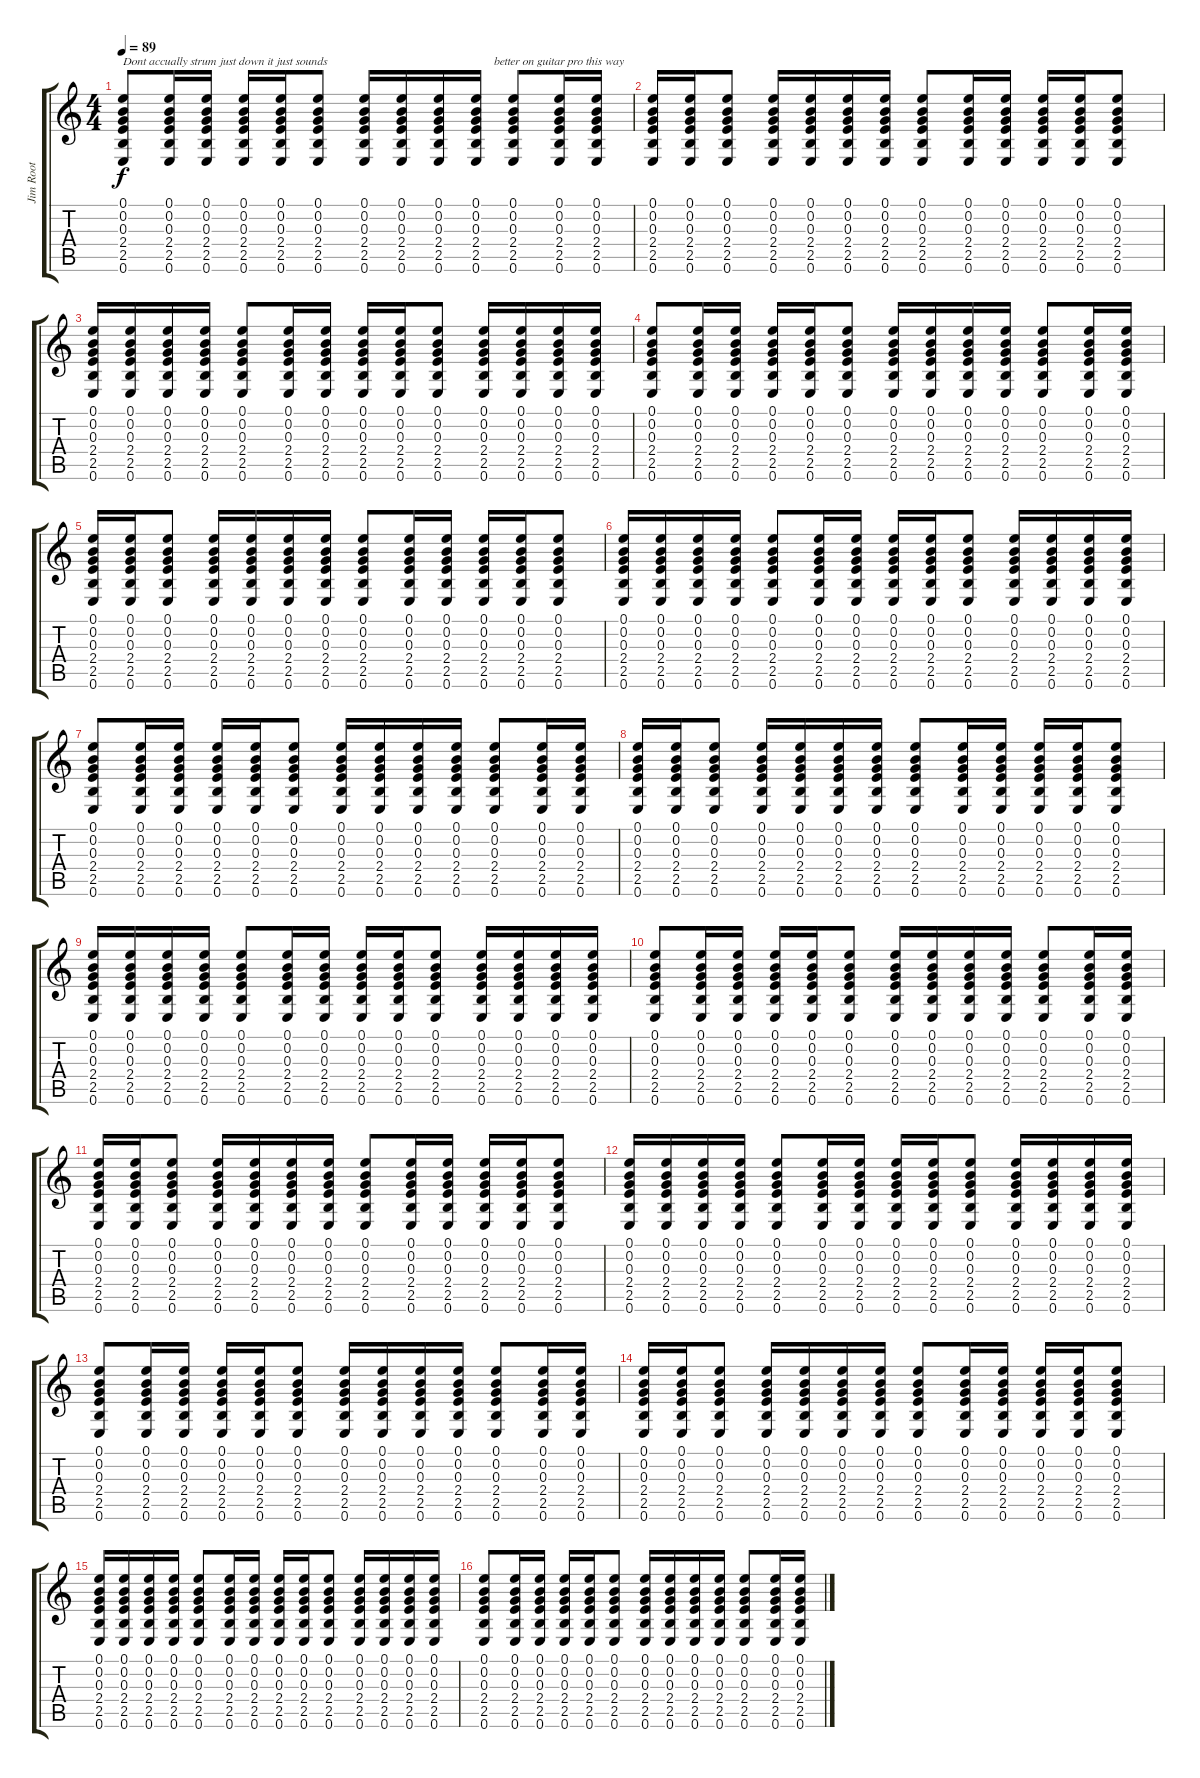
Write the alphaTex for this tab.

\track ("Jim Root" "Jim Root") {instrument acousticguitarsteel}
\staff {score tabs}
\tuning (E4 B3 G3 D3 A2 E2) {hide}
\ts (4 4)
\tempo 89
\clef g2
\ks c
(0.1 0.2 0.3 2.4 2.5 0.6).8{txt "Dont accually strum just down it just sounds " dy f volume 2 instrument acousticguitarsteel} (0.1 0.2 0.3 2.4 2.5 0.6).16{volume 2} (0.1 0.2 0.3 2.4 2.5 0.6).16{volume 3} (0.1 0.2 0.3 2.4 2.5 0.6).16{volume 3} (0.1 0.2 0.3 2.4 2.5 0.6).16{volume 4} (0.1 0.2 0.3 2.4 2.5 0.6).8{volume 5} (0.1 0.2 0.3 2.4 2.5 0.6).16 (0.1 0.2 0.3 2.4 2.5 0.6).16 (0.1 0.2 0.3 2.4 2.5 0.6).16{volume 7} (0.1 0.2 0.3 2.4 2.5 0.6).16{txt "      better on guitar pro this way"} (0.1 0.2 0.3 2.4 2.5 0.6).8 (0.1 0.2 0.3 2.4 2.5 0.6).16{volume 8} (0.1 0.2 0.3 2.4 2.5 0.6).16 |
(0.1 0.2 0.3 2.4 2.5 0.6).16 (0.1 0.2 0.3 2.4 2.5 0.6).16{volume 9} (0.1 0.2 0.3 2.4 2.5 0.6).8{volume 9} (0.1 0.2 0.3 2.4 2.5 0.6).16 (0.1 0.2 0.3 2.4 2.5 0.6).16{volume 9} (0.1 0.2 0.3 2.4 2.5 0.6).16 (0.1 0.2 0.3 2.4 2.5 0.6).16 (0.1 0.2 0.3 2.4 2.5 0.6).8 (0.1 0.2 0.3 2.4 2.5 0.6).16 (0.1 0.2 0.3 2.4 2.5 0.6).16 (0.1 0.2 0.3 2.4 2.5 0.6).16 (0.1 0.2 0.3 2.4 2.5 0.6).16 (0.1 0.2 0.3 2.4 2.5 0.6).8 |
(0.1 0.2 0.3 2.4 2.5 0.6).16 (0.1 0.2 0.3 2.4 2.5 0.6).16 (0.1 0.2 0.3 2.4 2.5 0.6).16 (0.1 0.2 0.3 2.4 2.5 0.6).16 (0.1 0.2 0.3 2.4 2.5 0.6).8 (0.1 0.2 0.3 2.4 2.5 0.6).16 (0.1 0.2 0.3 2.4 2.5 0.6).16 (0.1 0.2 0.3 2.4 2.5 0.6).16 (0.1 0.2 0.3 2.4 2.5 0.6).16 (0.1 0.2 0.3 2.4 2.5 0.6).8 (0.1 0.2 0.3 2.4 2.5 0.6).16 (0.1 0.2 0.3 2.4 2.5 0.6).16 (0.1 0.2 0.3 2.4 2.5 0.6).16 (0.1 0.2 0.3 2.4 2.5 0.6).16 |
(0.1 0.2 0.3 2.4 2.5 0.6).8 (0.1 0.2 0.3 2.4 2.5 0.6).16 (0.1 0.2 0.3 2.4 2.5 0.6).16 (0.1 0.2 0.3 2.4 2.5 0.6).16 (0.1 0.2 0.3 2.4 2.5 0.6).16 (0.1 0.2 0.3 2.4 2.5 0.6).8 (0.1 0.2 0.3 2.4 2.5 0.6).16 (0.1 0.2 0.3 2.4 2.5 0.6).16 (0.1 0.2 0.3 2.4 2.5 0.6).16 (0.1 0.2 0.3 2.4 2.5 0.6).16 (0.1 0.2 0.3 2.4 2.5 0.6).8 (0.1 0.2 0.3 2.4 2.5 0.6).16 (0.1 0.2 0.3 2.4 2.5 0.6).16 |
(0.1 0.2 0.3 2.4 2.5 0.6).16 (0.1 0.2 0.3 2.4 2.5 0.6).16 (0.1 0.2 0.3 2.4 2.5 0.6).8 (0.1 0.2 0.3 2.4 2.5 0.6).16 (0.1 0.2 0.3 2.4 2.5 0.6).16 (0.1 0.2 0.3 2.4 2.5 0.6).16 (0.1 0.2 0.3 2.4 2.5 0.6).16 (0.1 0.2 0.3 2.4 2.5 0.6).8 (0.1 0.2 0.3 2.4 2.5 0.6).16 (0.1 0.2 0.3 2.4 2.5 0.6).16 (0.1 0.2 0.3 2.4 2.5 0.6).16 (0.1 0.2 0.3 2.4 2.5 0.6).16 (0.1 0.2 0.3 2.4 2.5 0.6).8 |
(0.1 0.2 0.3 2.4 2.5 0.6).16 (0.1 0.2 0.3 2.4 2.5 0.6).16 (0.1 0.2 0.3 2.4 2.5 0.6).16 (0.1 0.2 0.3 2.4 2.5 0.6).16 (0.1 0.2 0.3 2.4 2.5 0.6).8 (0.1 0.2 0.3 2.4 2.5 0.6).16 (0.1 0.2 0.3 2.4 2.5 0.6).16 (0.1 0.2 0.3 2.4 2.5 0.6).16 (0.1 0.2 0.3 2.4 2.5 0.6).16 (0.1 0.2 0.3 2.4 2.5 0.6).8 (0.1 0.2 0.3 2.4 2.5 0.6).16 (0.1 0.2 0.3 2.4 2.5 0.6).16 (0.1 0.2 0.3 2.4 2.5 0.6).16 (0.1 0.2 0.3 2.4 2.5 0.6).16 |
(0.1 0.2 0.3 2.4 2.5 0.6).8 (0.1 0.2 0.3 2.4 2.5 0.6).16 (0.1 0.2 0.3 2.4 2.5 0.6).16 (0.1 0.2 0.3 2.4 2.5 0.6).16 (0.1 0.2 0.3 2.4 2.5 0.6).16 (0.1 0.2 0.3 2.4 2.5 0.6).8 (0.1 0.2 0.3 2.4 2.5 0.6).16 (0.1 0.2 0.3 2.4 2.5 0.6).16 (0.1 0.2 0.3 2.4 2.5 0.6).16 (0.1 0.2 0.3 2.4 2.5 0.6).16 (0.1 0.2 0.3 2.4 2.5 0.6).8 (0.1 0.2 0.3 2.4 2.5 0.6).16 (0.1 0.2 0.3 2.4 2.5 0.6).16 |
(0.1 0.2 0.3 2.4 2.5 0.6).16 (0.1 0.2 0.3 2.4 2.5 0.6).16 (0.1 0.2 0.3 2.4 2.5 0.6).8 (0.1 0.2 0.3 2.4 2.5 0.6).16 (0.1 0.2 0.3 2.4 2.5 0.6).16 (0.1 0.2 0.3 2.4 2.5 0.6).16 (0.1 0.2 0.3 2.4 2.5 0.6).16 (0.1 0.2 0.3 2.4 2.5 0.6).8 (0.1 0.2 0.3 2.4 2.5 0.6).16 (0.1 0.2 0.3 2.4 2.5 0.6).16 (0.1 0.2 0.3 2.4 2.5 0.6).16 (0.1 0.2 0.3 2.4 2.5 0.6).16 (0.1 0.2 0.3 2.4 2.5 0.6).8 |
(0.1 0.2 0.3 2.4 2.5 0.6).16 (0.1 0.2 0.3 2.4 2.5 0.6).16 (0.1 0.2 0.3 2.4 2.5 0.6).16 (0.1 0.2 0.3 2.4 2.5 0.6).16 (0.1 0.2 0.3 2.4 2.5 0.6).8 (0.1 0.2 0.3 2.4 2.5 0.6).16 (0.1 0.2 0.3 2.4 2.5 0.6).16 (0.1 0.2 0.3 2.4 2.5 0.6).16 (0.1 0.2 0.3 2.4 2.5 0.6).16 (0.1 0.2 0.3 2.4 2.5 0.6).8 (0.1 0.2 0.3 2.4 2.5 0.6).16 (0.1 0.2 0.3 2.4 2.5 0.6).16 (0.1 0.2 0.3 2.4 2.5 0.6).16 (0.1 0.2 0.3 2.4 2.5 0.6).16 |
(0.1 0.2 0.3 2.4 2.5 0.6).8 (0.1 0.2 0.3 2.4 2.5 0.6).16 (0.1 0.2 0.3 2.4 2.5 0.6).16 (0.1 0.2 0.3 2.4 2.5 0.6).16 (0.1 0.2 0.3 2.4 2.5 0.6).16 (0.1 0.2 0.3 2.4 2.5 0.6).8 (0.1 0.2 0.3 2.4 2.5 0.6).16 (0.1 0.2 0.3 2.4 2.5 0.6).16 (0.1 0.2 0.3 2.4 2.5 0.6).16 (0.1 0.2 0.3 2.4 2.5 0.6).16 (0.1 0.2 0.3 2.4 2.5 0.6).8 (0.1 0.2 0.3 2.4 2.5 0.6).16 (0.1 0.2 0.3 2.4 2.5 0.6).16 |
(0.1 0.2 0.3 2.4 2.5 0.6).16 (0.1 0.2 0.3 2.4 2.5 0.6).16 (0.1 0.2 0.3 2.4 2.5 0.6).8 (0.1 0.2 0.3 2.4 2.5 0.6).16 (0.1 0.2 0.3 2.4 2.5 0.6).16 (0.1 0.2 0.3 2.4 2.5 0.6).16 (0.1 0.2 0.3 2.4 2.5 0.6).16 (0.1 0.2 0.3 2.4 2.5 0.6).8 (0.1 0.2 0.3 2.4 2.5 0.6).16 (0.1 0.2 0.3 2.4 2.5 0.6).16 (0.1 0.2 0.3 2.4 2.5 0.6).16 (0.1 0.2 0.3 2.4 2.5 0.6).16 (0.1 0.2 0.3 2.4 2.5 0.6).8 |
(0.1 0.2 0.3 2.4 2.5 0.6).16 (0.1 0.2 0.3 2.4 2.5 0.6).16 (0.1 0.2 0.3 2.4 2.5 0.6).16 (0.1 0.2 0.3 2.4 2.5 0.6).16 (0.1 0.2 0.3 2.4 2.5 0.6).8 (0.1 0.2 0.3 2.4 2.5 0.6).16 (0.1 0.2 0.3 2.4 2.5 0.6).16 (0.1 0.2 0.3 2.4 2.5 0.6).16 (0.1 0.2 0.3 2.4 2.5 0.6).16 (0.1 0.2 0.3 2.4 2.5 0.6).8 (0.1 0.2 0.3 2.4 2.5 0.6).16 (0.1 0.2 0.3 2.4 2.5 0.6).16 (0.1 0.2 0.3 2.4 2.5 0.6).16 (0.1 0.2 0.3 2.4 2.5 0.6).16 |
(0.1 0.2 0.3 2.4 2.5 0.6).8 (0.1 0.2 0.3 2.4 2.5 0.6).16 (0.1 0.2 0.3 2.4 2.5 0.6).16 (0.1 0.2 0.3 2.4 2.5 0.6).16 (0.1 0.2 0.3 2.4 2.5 0.6).16 (0.1 0.2 0.3 2.4 2.5 0.6).8 (0.1 0.2 0.3 2.4 2.5 0.6).16 (0.1 0.2 0.3 2.4 2.5 0.6).16 (0.1 0.2 0.3 2.4 2.5 0.6).16 (0.1 0.2 0.3 2.4 2.5 0.6).16 (0.1 0.2 0.3 2.4 2.5 0.6).8 (0.1 0.2 0.3 2.4 2.5 0.6).16 (0.1 0.2 0.3 2.4 2.5 0.6).16 |
(0.1 0.2 0.3 2.4 2.5 0.6).16 (0.1 0.2 0.3 2.4 2.5 0.6).16 (0.1 0.2 0.3 2.4 2.5 0.6).8 (0.1 0.2 0.3 2.4 2.5 0.6).16 (0.1 0.2 0.3 2.4 2.5 0.6).16 (0.1 0.2 0.3 2.4 2.5 0.6).16 (0.1 0.2 0.3 2.4 2.5 0.6).16 (0.1 0.2 0.3 2.4 2.5 0.6).8 (0.1 0.2 0.3 2.4 2.5 0.6).16 (0.1 0.2 0.3 2.4 2.5 0.6).16 (0.1 0.2 0.3 2.4 2.5 0.6).16 (0.1 0.2 0.3 2.4 2.5 0.6).16 (0.1 0.2 0.3 2.4 2.5 0.6).8 |
(0.1 0.2 0.3 2.4 2.5 0.6).16 (0.1 0.2 0.3 2.4 2.5 0.6).16 (0.1 0.2 0.3 2.4 2.5 0.6).16 (0.1 0.2 0.3 2.4 2.5 0.6).16 (0.1 0.2 0.3 2.4 2.5 0.6).8 (0.1 0.2 0.3 2.4 2.5 0.6).16 (0.1 0.2 0.3 2.4 2.5 0.6).16 (0.1 0.2 0.3 2.4 2.5 0.6).16 (0.1 0.2 0.3 2.4 2.5 0.6).16 (0.1 0.2 0.3 2.4 2.5 0.6).8 (0.1 0.2 0.3 2.4 2.5 0.6).16 (0.1 0.2 0.3 2.4 2.5 0.6).16 (0.1 0.2 0.3 2.4 2.5 0.6).16 (0.1 0.2 0.3 2.4 2.5 0.6).16 |
(0.1 0.2 0.3 2.4 2.5 0.6).8 (0.1 0.2 0.3 2.4 2.5 0.6).16 (0.1 0.2 0.3 2.4 2.5 0.6).16 (0.1 0.2 0.3 2.4 2.5 0.6).16 (0.1 0.2 0.3 2.4 2.5 0.6).16 (0.1 0.2 0.3 2.4 2.5 0.6).8 (0.1 0.2 0.3 2.4 2.5 0.6).16 (0.1 0.2 0.3 2.4 2.5 0.6).16 (0.1 0.2 0.3 2.4 2.5 0.6).16 (0.1 0.2 0.3 2.4 2.5 0.6).16 (0.1 0.2 0.3 2.4 2.5 0.6).8 (0.1 0.2 0.3 2.4 2.5 0.6).16 (0.1 0.2 0.3 2.4 2.5 0.6).16
